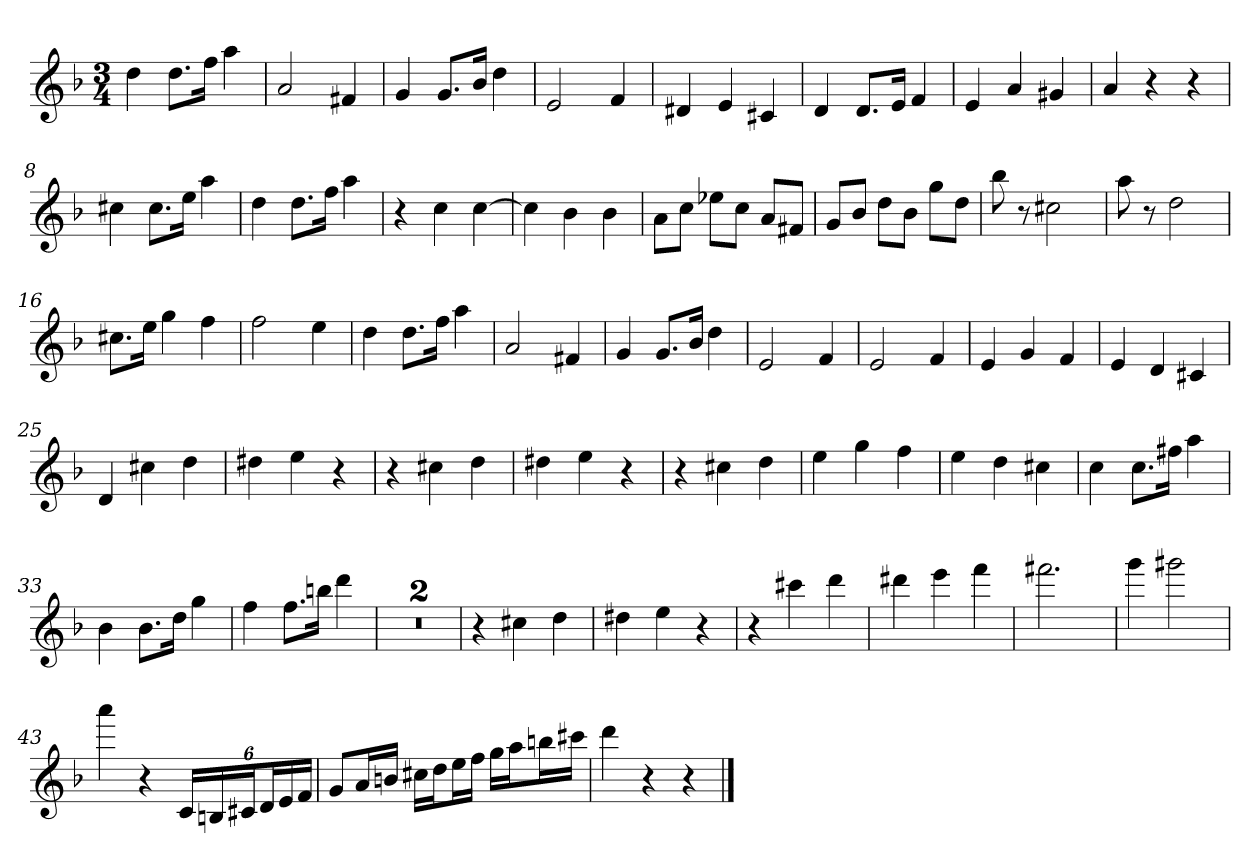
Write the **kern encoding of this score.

**kern
*part1
*staff1
*k[b-]
*d:
*M3/4
=
4dd
8.ddL
16ffJk
4aa
=1
2a
4f#X
=2
4g
8.gL
16b-Jk
4dd
=3
2e
4f
=4
4d#X
4e
4c#X
=5
4d
8.dL
16eJk
4f
=6
4e
4a
4g#X
=7
4a
4r
4r
=8
4cc#X
8.cc#L
16eeJk
4aa
=9
4dd
8.ddL
16ffJk
4aa
=10
4r
4cc
[4cc
=11
4cc]
4b-
4b-
=12
8aL
8ccJ
8ee-XL
8ccJ
8aL
8f#XJ
=13
8gL
8b-J
8ddL
8b-J
8ggL
8ddJ
=14
8bb-
8r
2cc#X
=15
8aa
8r
2dd
=16
8.cc#XL
16eeJk
4gg
4ff
=17
2ff
4ee
=18
4dd
8.ddL
16ffJk
4aa
=19
2a
4f#X
=20
4g
8.gL
16b-Jk
4dd
=21
2e
4f
=22
2e
4f
=23
4e
4g
4f
=24
4e
4d
4c#X
=25
4d
4cc#X
4dd
=26
4dd#X
4ee
4r
=27
4r
4cc#X
4dd
=28
4dd#X
4ee
4r
=29
4r
4cc#X
4dd
=30
4ee
4gg
4ff
=31
4ee
4dd
4cc#X
=32
4cc
8.ccL
16ff#XJk
4aa
=33
4b-
8.b-L
16ddJk
4gg
=34
4ff
8.ffL
16bbnJk
4ddd
=35
2.r
=36
2.r
=37
4r
4cc#X
4dd
=38
4dd#X
4ee
4r
=39
4r
4ccc#X
4ddd
=40
4ddd#X
4eee
4fff
=41
2.fff#X
=42
4ggg
2ggg#X
=43
4aaa
4r
24cLL
24Bn
24c#XJ
24dL
24e
24fJJ
=44
8gL
16aL
16bnJJ
16cc#XLL
16ddJ
16eeL
16ffJJ
16ggLL
16aaJ
16bbnL
16ccc#XJJ
=45
4ddd
4r
4r
==
*-
